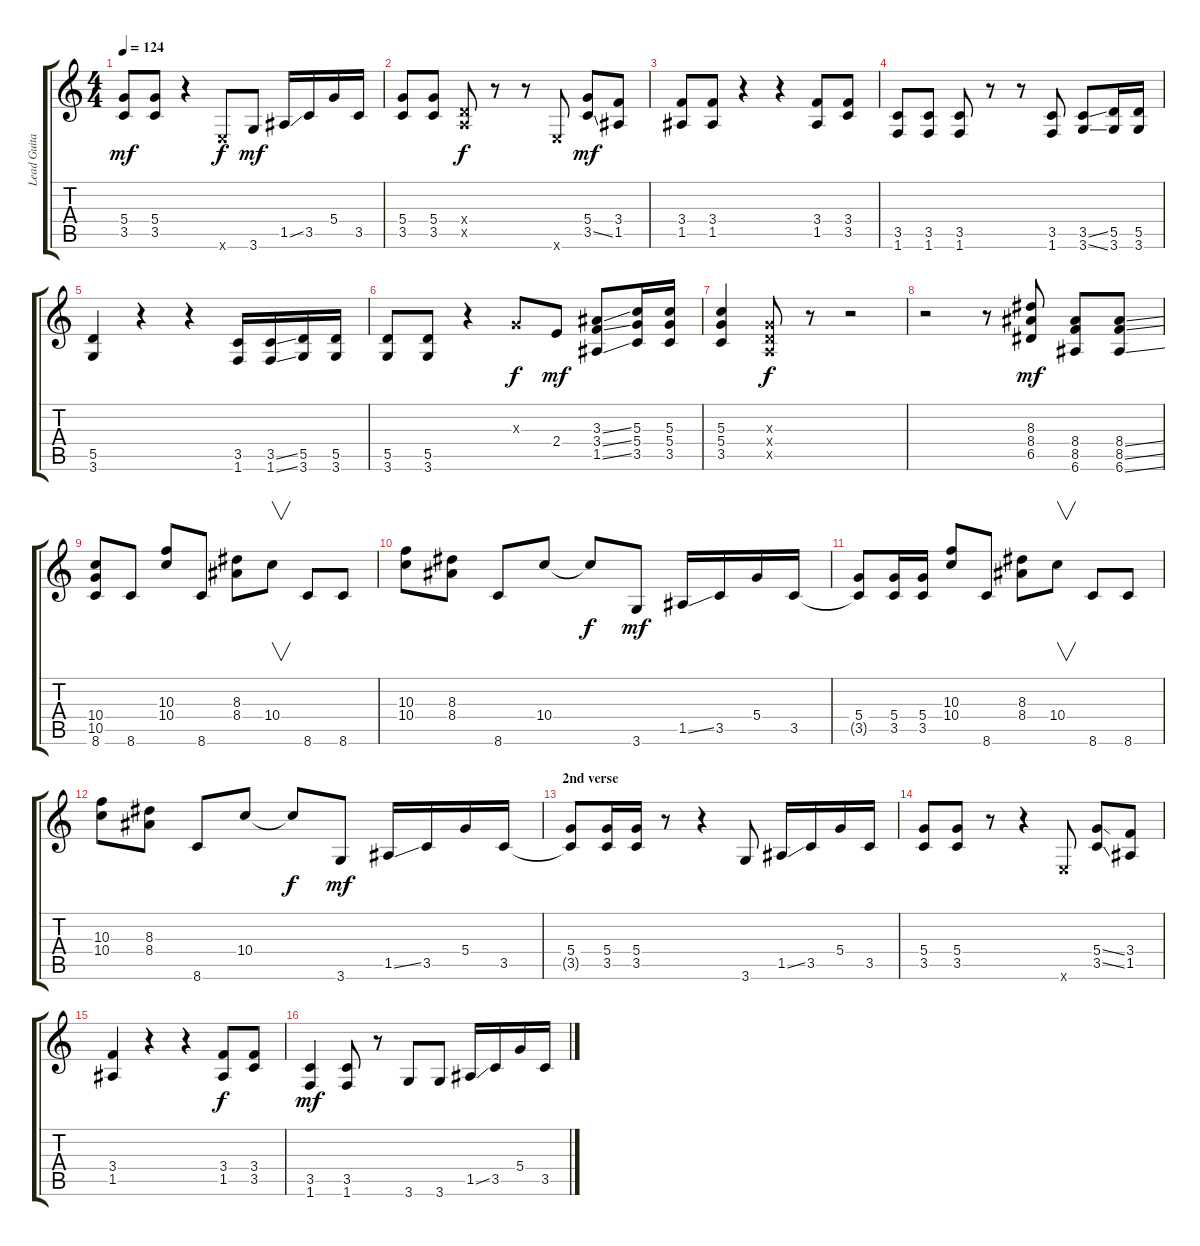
\track ("Lead Guitar" "Lead Guita") {instrument distortionguitar}
\staff {score tabs}
\tuning (E4 B3 G3 D3 A2 E2) {hide}
\ts (4 4)
\tempo 124
\clef g2
\ks c
(5.4 3.5).8{dy mf} (5.4 3.5).8 r.4 0.6{x}.8{dy f} 3.6.8{dy mf} 1.5{ss}.16 3.5.16 5.4.16 3.5.16 |
(5.4 3.5).8 (5.4 3.5).8 (0.4{x} 0.5{x}).8{dy f} r.8 r.8 0.6{x}.8 (5.4 3.5{ss}).8{dy mf} (3.4 1.5).8 |
(3.4 1.5).8 (3.4 1.5).8 r.4 r.4 (3.4 1.5).8 (3.4 3.5).8 |
(3.5 1.6).8 (3.5 1.6).8 (3.5 1.6).8 r.8 r.8 (3.5 1.6).8 (3.5{ss} 3.6{ss}).8 (5.5 3.6).16 (5.5 3.6).16 |
(5.5 3.6).4 r.4 r.4 (3.5 1.6).16 (3.5{ss} 1.6{ss}).16 (5.5 3.6).16 (5.5 3.6).16 |
(5.5 3.6).8 (5.5 3.6).8 r.4 0.3{x}.8{dy f} 2.4.8{dy mf} (3.3{ss} 3.4{ss} 1.5{ss}).8 (5.3 5.4 3.5).16 (5.3 5.4 3.5).16 |
(5.3 5.4 3.5).4 (0.3{x} 0.4{x} 0.5{x}).8{dy f} r.8 r.2 |
r.2 r.8 (8.3 8.4 6.5).8{dy mf} (8.4 8.5 6.6).8 (8.4{ss} 8.5{ss} 6.6{ss}).8 |
(10.4 10.5 8.6).8 8.6.8 (10.3 10.4).8 8.6.8 (8.3 8.4).8 10.4.8{v} 8.6.8 8.6.8 |
(10.3 10.4).8 (8.3 8.4).8 8.6.8 10.4.8 10.4{t}.8{dy f} 3.6.8{dy mf} 1.5{ss}.16 3.5.16 5.4.16 3.5.16 |
(5.4 3.5{t}).8 (5.4 3.5).16 (5.4 3.5).16 (10.3 10.4).8 8.6.8 (8.3 8.4).8 10.4.8{v} 8.6.8 8.6.8 |
(10.3 10.4).8 (8.3 8.4).8 8.6.8 10.4.8 10.4{t}.8{dy f} 3.6.8{dy mf} 1.5{ss}.16 3.5.16 5.4.16 3.5.16 |
\section ("" "2nd verse")
(5.4 3.5{t}).8 (5.4 3.5).16 (5.4 3.5).16 r.8 r.4 3.6.8 1.5{ss}.16 3.5.16 5.4.16 3.5.16 |
(5.4 3.5).8 (5.4 3.5).8 r.8 r.4 0.6{x}.8 (5.4{ss} 3.5{ss}).8 (3.4 1.5).8 |
(3.4 1.5).4 r.4 r.4 (3.4 1.5).8{dy f} (3.4 3.5).8 |
(3.5 1.6).4{dy mf} (3.5 1.6).8 r.8 3.6.8 3.6.8 1.5{ss}.16 3.5.16 5.4.16 3.5.16
